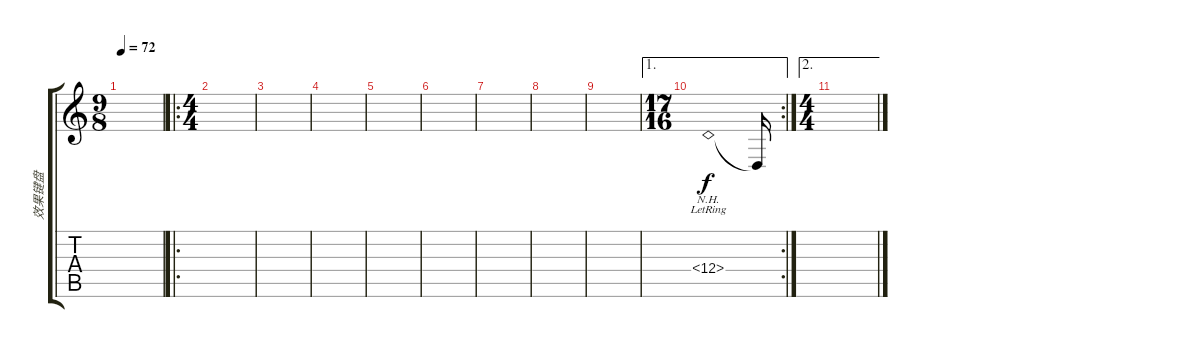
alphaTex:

\track ("效果键盘" "效果键盘") {instrument reedorgan}
\staff {score tabs}
\tuning (E4 B3 G3 D3 A2 E2) {hide}
\ts (9 8)
\tempo 72
\clef g2
\ks c
|
\ro
\ts (4 4)
|
|
|
|
|
|
|
|
\ae 1
\rc 2
\ts (17 16)
0.4{nh lr}.1 0.4{t}.16{dy f} |
\ae 2
\ts (4 4)
